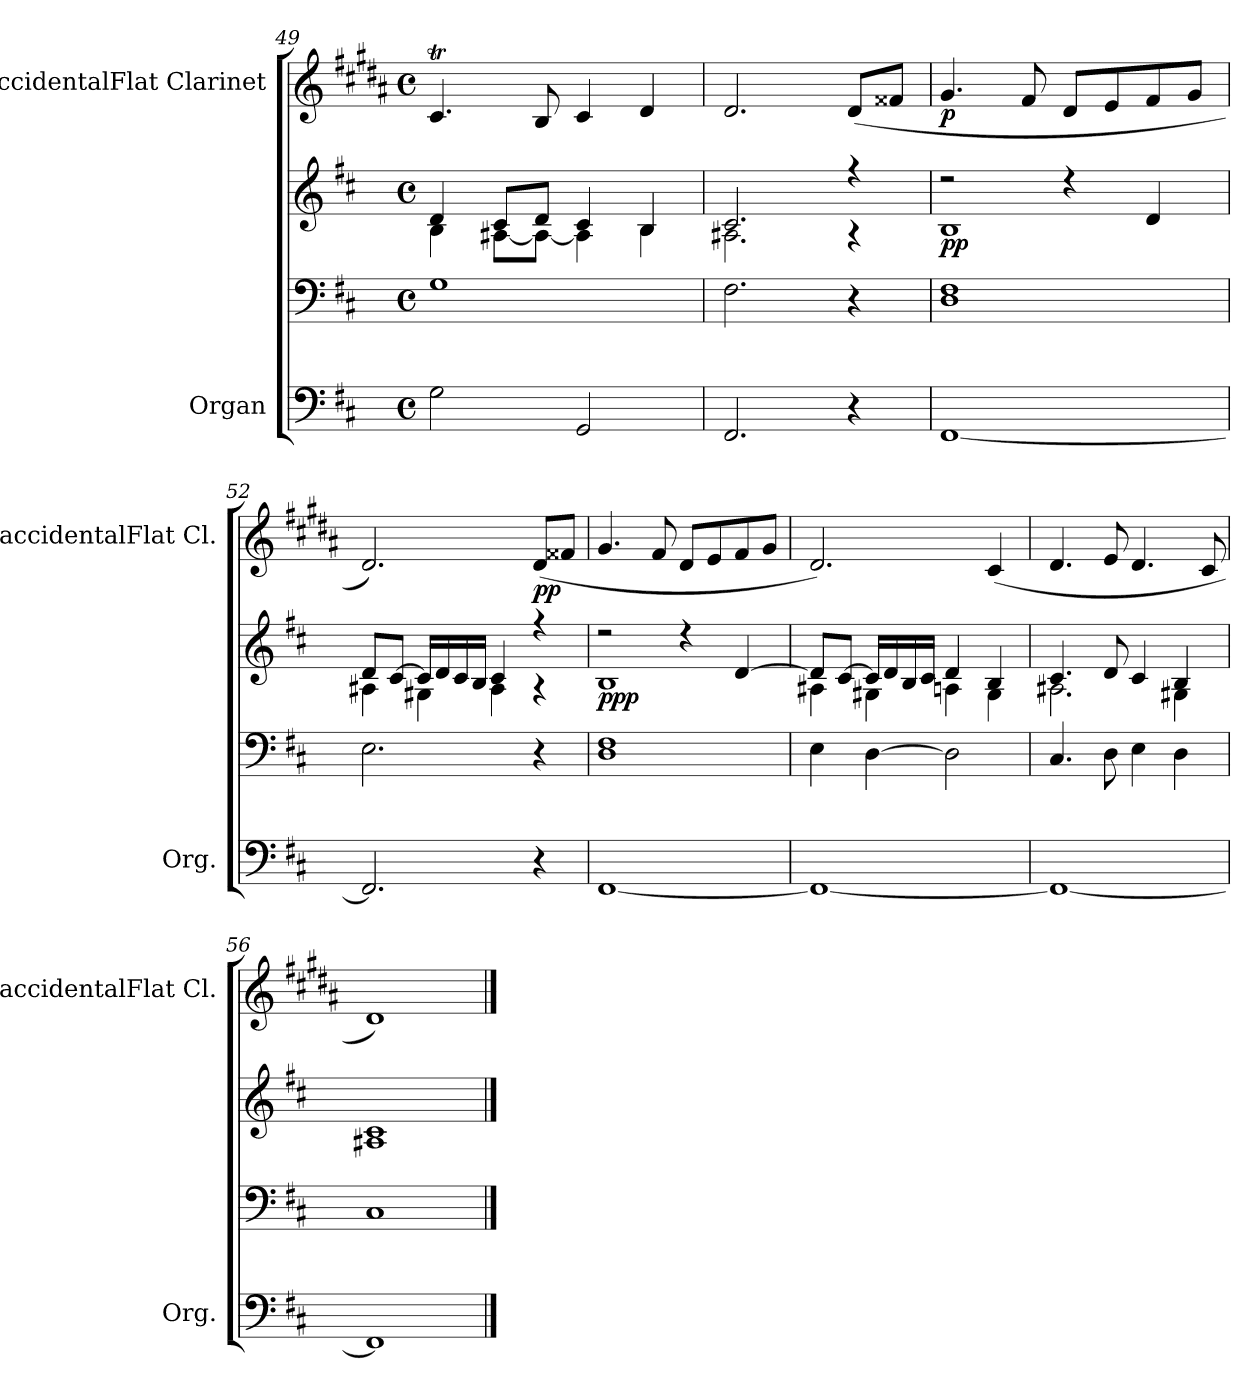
**kern	**kern	**kern	**dynam	**kern	**dynam
*part2	*part2	*part2	*part2	*part1	*part1
*staff4	*staff3	*staff2	*staff2/3/4	*staff1	*staff1
*I"Organ	*	*	*	*I"EaccidentalFlat Clarinet	*
*I'Org.	*	*	*	*I'EaccidentalFlat Cl.	*
*clefF4	*clefF4	*clefG2	*	*clefG2	*
*	*	*	*	*ITrd-2c-3	*
*k[f#c#]	*k[f#c#]	*k[f#c#]	*	*k[f#c#]	*
*M4/4	*M4/4	*M4/4	*	*M4/4	*
*met(c)	*met(c)	*met(c)	*	*met(c)	*
=49	=49	=49	=49	=49	=49
*	*	*^	*	*	*
2G\	1G	4d/	4B\	.	4.eT/	.
.	.	8c#/L	[8A#X\L	.	.	.
.	.	8d/J	8A#\J_	.	8d/	.
2GG/	.	4c#/	4A#\]	.	4e/	.
.	.	4B/	4B\	.	4f#/	.
=50	=50	=50	=50	=50	=50	=50
2.FF#/	2.F#\	2.c#/	2.A#X\	.	2.f#/	.
4r	4r	4r	4r	.	(>8f#/L	.
.	.	.	.	.	8a#X/J	.
=51	=51	=51	=51	=51	=51	=51
!	!	!	!	!LO:DY:b	!	!LO:DY:b
[1FF#	1D 1F#	2r	1B	pp	4.b/	p
.	.	.	.	.	8a/	.
.	.	4r	.	.	8f#/L	.
.	.	.	.	.	8g/	.
.	.	4d/	.	.	8a/	.
.	.	.	.	.	8b/J	.
=52	=52	=52	=52	=52	=52	=52
2.FF#/]	2.E\	8d/L	4A#X\	.	2.f#/)	.
.	.	[8c#/J	.	.	.	.
.	.	16c#/LL]	4G#X\	.	.	.
.	.	16d/	.	.	.	.
.	.	16c#/	.	.	.	.
.	.	16B/JJ	.	.	.	.
.	.	4c#/	4A#\	.	.	.
!	!	!	!	!	!	!LO:DY:b
4r	4r	4r	4r	.	(>8f#/L	pp
.	.	.	.	.	8a#X/J	.
=53	=53	=53	=53	=53	=53	=53
!	!	!	!	!LO:DY:b	!	!
[1FF#	1D 1F#	2r	1B	ppp	4.b/	.
.	.	.	.	.	8a/	.
.	.	4r	.	.	8f#/L	.
.	.	.	.	.	8g/	.
.	.	[4d/	.	.	8a/	.
.	.	.	.	.	8b/J	.
!!LO:LB:g=z
=54	=54	=54	=54	=54	=54	=54
1FF#_	4E\	8d/L]	4A#X\	.	2.f#/)	.
.	.	[8c#/J	.	.	.	.
.	[4D\	16c#/LL]	4G#X\	.	.	.
.	.	16d/	.	.	.	.
.	.	16B/	.	.	.	.
.	.	16c#/JJ	.	.	.	.
.	2D\]	4d/	4An\	.	.	.
.	.	4B/	4G#\	.	(>4e/	.
=55	=55	=55	=55	=55	=55	=55
1FF#_	4.C#/	4.c#/	2.A#X\	.	4.f#/	.
.	8D\	8d/	.	.	8g/	.
.	4E\	4c#/	.	.	4.f#/	.
.	4D\	4B/	4G#X\	.	.	.
.	.	.	.	.	8e/	.
=56	=56	=56	=56	=56	=56	=56
1FF#]	1C#	1c#	1A#X	.	1f#)	.
*	*	*v	*v	*	*	*
==	==	==	==	==	==
*-	*-	*-	*-	*-	*-
